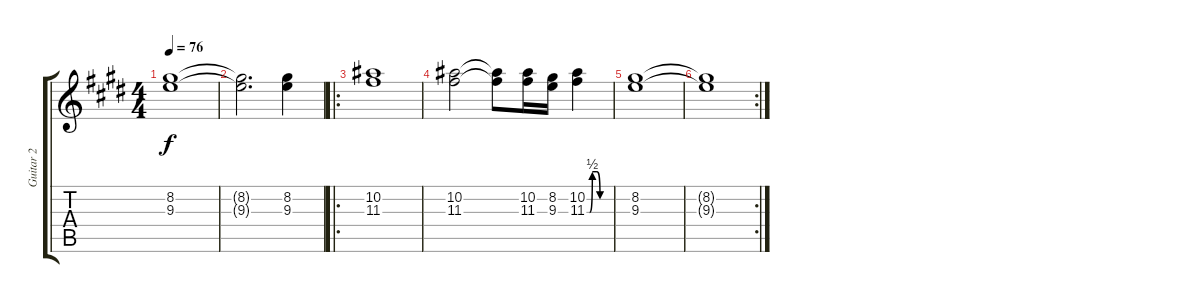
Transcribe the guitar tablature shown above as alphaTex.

\track ("Guitar 2" "Guitar 2") {instrument distortionguitar}
\staff {score tabs}
\tuning (E4 C4 G3 C3 G2 C2) {hide}
\ts (4 4)
\tempo 76
\clef g2
\ks e
(8.2 9.3).1{dy f} |
(8.2{t} 9.3{t}).2{d} (8.2 9.3).4 |
\ro
(10.2 11.3).1 |
(10.2 11.3).2 (10.2{t} 11.3{t}).8 (10.2 11.3).16 (8.2 9.3).16 (10.2 11.3{be (custom 0 0 7 0 14 2 26 2 34 0 45 0 60 0)}).4 |
(8.2 9.3).1 |
\rc 2
(8.2{t} 9.3{t}).1
